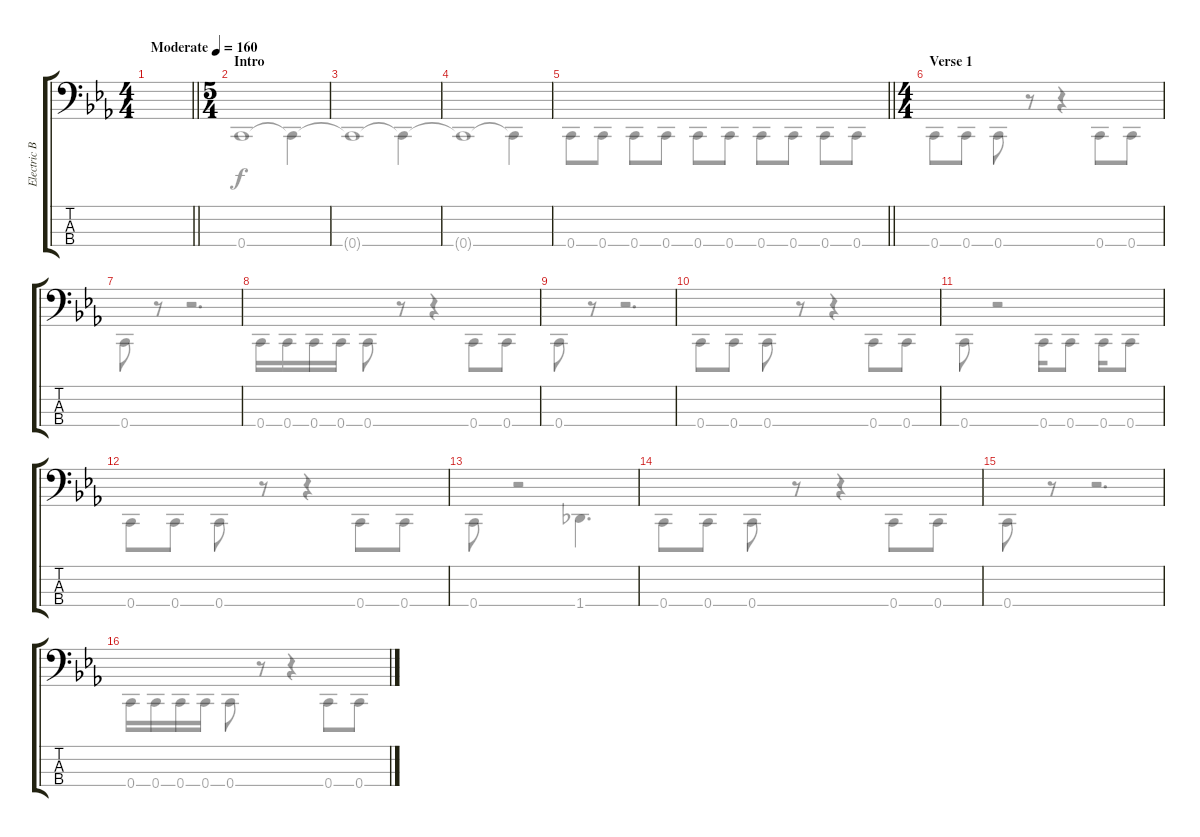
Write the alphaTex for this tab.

\track ("Electric Bass" "Electric B") {instrument electricbasspick}
\staff {score tabs}
\tuning (F2 C2 G1 C1) {hide}
\voice
\ts (4 4)
\tempo (160 "Moderate")
\clef f4
\barLineRight lightlight
\ks cminor
|
\ts (5 4)
\section ("" "Intro")
|
|
|
\barLineRight lightlight
|
\ts (4 4)
\section ("" "Verse 1")
|
|
|
|
|
|
|
|
|
|
\voice
\clef f4
\barLineRight lightlight
\ks cminor
|
0.4.1 0.4{t}.4 |
0.4{t}.1 0.4{t}.4 |
0.4{t}.1 0.4{t}.4 |
\barLineRight lightlight
0.4.8 0.4.8 0.4.8 0.4.8 0.4.8 0.4.8 0.4.8 0.4.8 0.4.8 0.4.8 |
0.4.8 0.4.8 0.4.8 r.8 r.4 0.4.8 0.4.8 |
0.4.8 r.8 r.2{d} |
0.4.16 0.4.16 0.4.16 0.4.16 0.4.8 r.8 r.4 0.4.8 0.4.8 |
0.4.8 r.8 r.2{d} |
0.4.8 0.4.8 0.4.8 r.8 r.4 0.4.8 0.4.8 |
0.4.8 r.2 0.4.16 0.4.8 0.4.16 0.4.8 |
0.4.8 0.4.8 0.4.8 r.8 r.4 0.4.8 0.4.8 |
0.4.8 r.2 1.4.4{d} |
0.4.8 0.4.8 0.4.8 r.8 r.4 0.4.8 0.4.8 |
0.4.8 r.8 r.2{d} |
0.4.16 0.4.16 0.4.16 0.4.16 0.4.8 r.8 r.4 0.4.8 0.4.8
